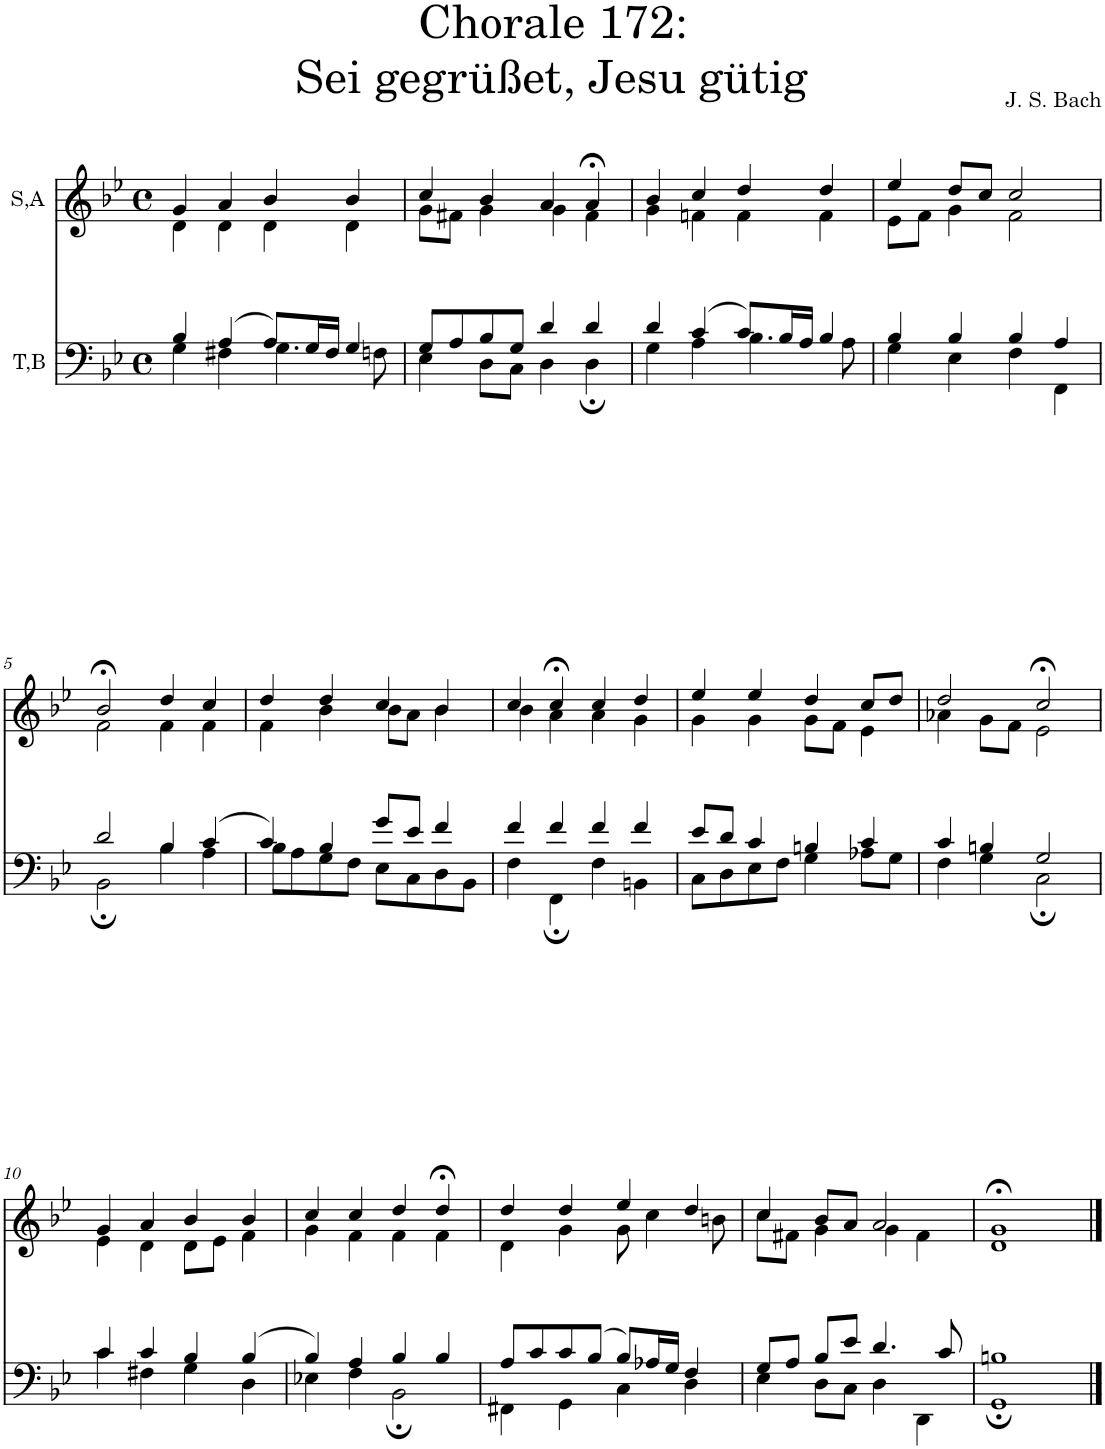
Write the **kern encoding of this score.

**kern	**kern
*part2	*part1
*staff2	*staff1
*I"T,B	*I"S,A
*clefF4	*clefG2
*k[b-e-]	*k[b-e-]
*M4/4	*M4/4
*met(c)	*met(c)
=1	=1
*^	*^
4B-/	4G\	4g/	4d\
(>4A/	4F#X\	4a/	4d\
8A/L)	4.G\	4b-/	4d\
16G/L	.	.	.
16F#/JJ	.	.	.
4G/	.	4b-/	4d\
.	8Fn\	.	.
=2	=2	=2	=2
8G/L	4E-\	4cc/	8g\L
8A/	.	.	8f#X\J
8B-/	8D\L	4b-/	4g\
8G/J	8C\J	.	.
4d/	4D\	4a/	4g\
4d/	4D;\	4a;</	4f#\
=3	=3	=3	=3
4d/	4G\	4b-/	4g\
(>4c/	4A\	4cc/	4fn\
8c/L)	4.B-\	4dd/	4f\
16B-/L	.	.	.
16A/JJ	.	.	.
4B-/	.	4dd/	4f\
.	8A\	.	.
=4	=4	=4	=4
4B-/	4G\	4ee-/	8e-\L
.	.	.	8f\J
4B-/	4E-\	8dd/L	4g\
.	.	8cc/J	.
4B-/	4F\	2cc/	2f\
4A/	4FF\	.	.
!!LO:LB:g=z	!!
=5	=5	=5	=5
2d/	2BB-;\	2b-;</	2f\
4B-/	4B-\	4dd/	4f\
(>4c/	4A\	4cc/	4f\
=6	=6	=6	=6
4c/)	8B-\L	4dd/	4f\
.	8A\	.	.
4B-/	8G\	4dd/	4b-\
.	8F\J	.	.
8g/L	8E-\L	4cc/	8b-\L
8e-/J	8C\	.	8a\J
4f/	8D\	4b-/	4b-\
.	8BB-\J	.	.
=7	=7	=7	=7
4f/	4F\	4cc/	4b-\
4f/	4FF;\	4cc;</	4a\
4f/	4F\	4cc/	4a\
4f/	4BBn\	4dd/	4g\
=8	=8	=8	=8
8e-/L	8C\L	4ee-/	4g\
8d/J	8D\	.	.
4c/	8E-\	4ee-/	4g\
.	8F\J	.	.
4Bn/	4G\	4dd/	8g\L
.	.	.	8f\J
4c/	8A-X\L	8cc/L	4e-\
.	8G\J	8dd/J	.
=9	=9	=9	=9
4c/	4F\	2dd/	4a-X\
4Bn/	4G\	.	8g\L
.	.	.	8f\J
2G/	2C;\	2cc;</	2e-\
!!LO:LB:g=z	!!
=10	=10	=10	=10
4c/	4c\	4g/	4e-\
4c/	4F#X\	4a/	4d\
4B-/	4G\	4b-/	8d\L
.	.	.	8e-\J
(>4B-/	4D\	4b-/	4f\
=11	=11	=11	=11
4B-/)	4E-X\	4cc/	4g\
4A/	4F\	4cc/	4f\
4B-/	2BB-;\	4dd/	4f\
4B-/	.	4dd;</	4f\
=12	=12	=12	=12
8A/L	4FF#X\	4dd/	4d\
8c/	.	.	.
8c/	4GG\	4dd/	4g\
(>8B-/J	.	.	.
8B-/L)	4C\	4ee-/	8g\
16A-X/L	.	.	4cc\
16G/JJ	.	.	.
4F/	4D\	4dd/	.
.	.	.	8bn\
=13	=13	=13	=13
8G/L	4E-\	4cc/	8cc\L
8A/J	.	.	8f#X\J
8B-/L	8D\L	8b-/L	4g\
8e-/J	8C\J	8a/J	.
4.d/	4D\	2a/	4g\
.	4DD\	.	4f#\
8c/	.	.	.
=14	=14	=14	=14
1Bn	1GG;	1g;<	1d
*v	*v	*	*
*	*v	*v
==	==
*-	*-
